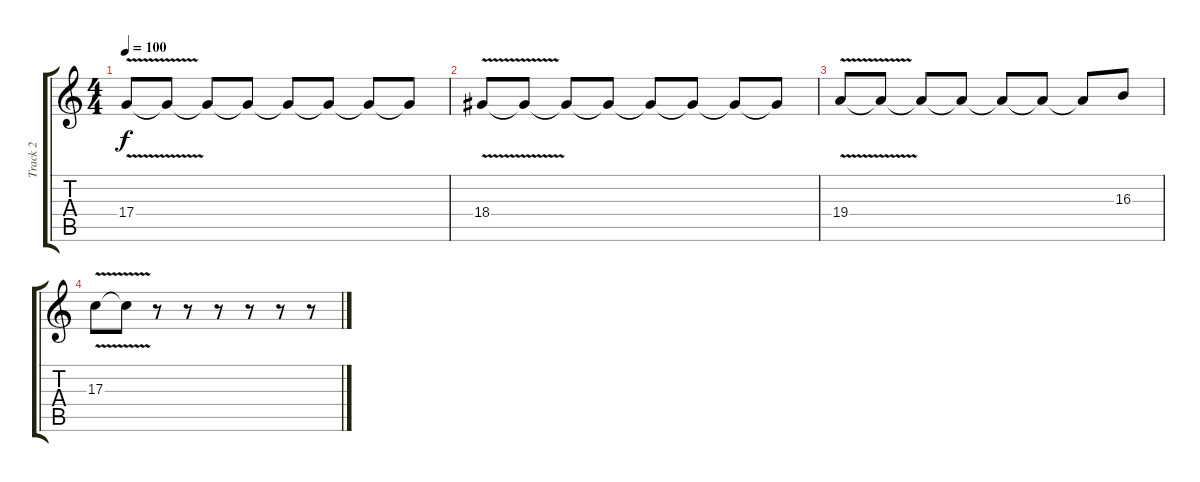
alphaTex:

\track ("Track 2" "Track 2") {instrument lead5charang}
\staff {score tabs}
\tuning (E4 B3 G3 D3 A2 E2) {hide}
\ts (4 4)
\tempo 100
\clef g2
\ks c
17.4{v}.8{dy f} 17.4{t}.8 17.4{t}.8 17.4{t}.8 17.4{t}.8 17.4{t}.8 17.4{t}.8 17.4{t}.8 |
18.4{v}.8 18.4{t}.8 18.4{t}.8 18.4{t}.8 18.4{t}.8 18.4{t}.8 18.4{t}.8 18.4{t}.8 |
19.4{v}.8 19.4{t}.8 19.4{t}.8 19.4{t}.8 19.4{t}.8 19.4{t}.8 19.4{t}.8 16.3.8 |
17.3{v}.8 17.3{t}.8 r.8 r.8 r.8 r.8 r.8 r.8
